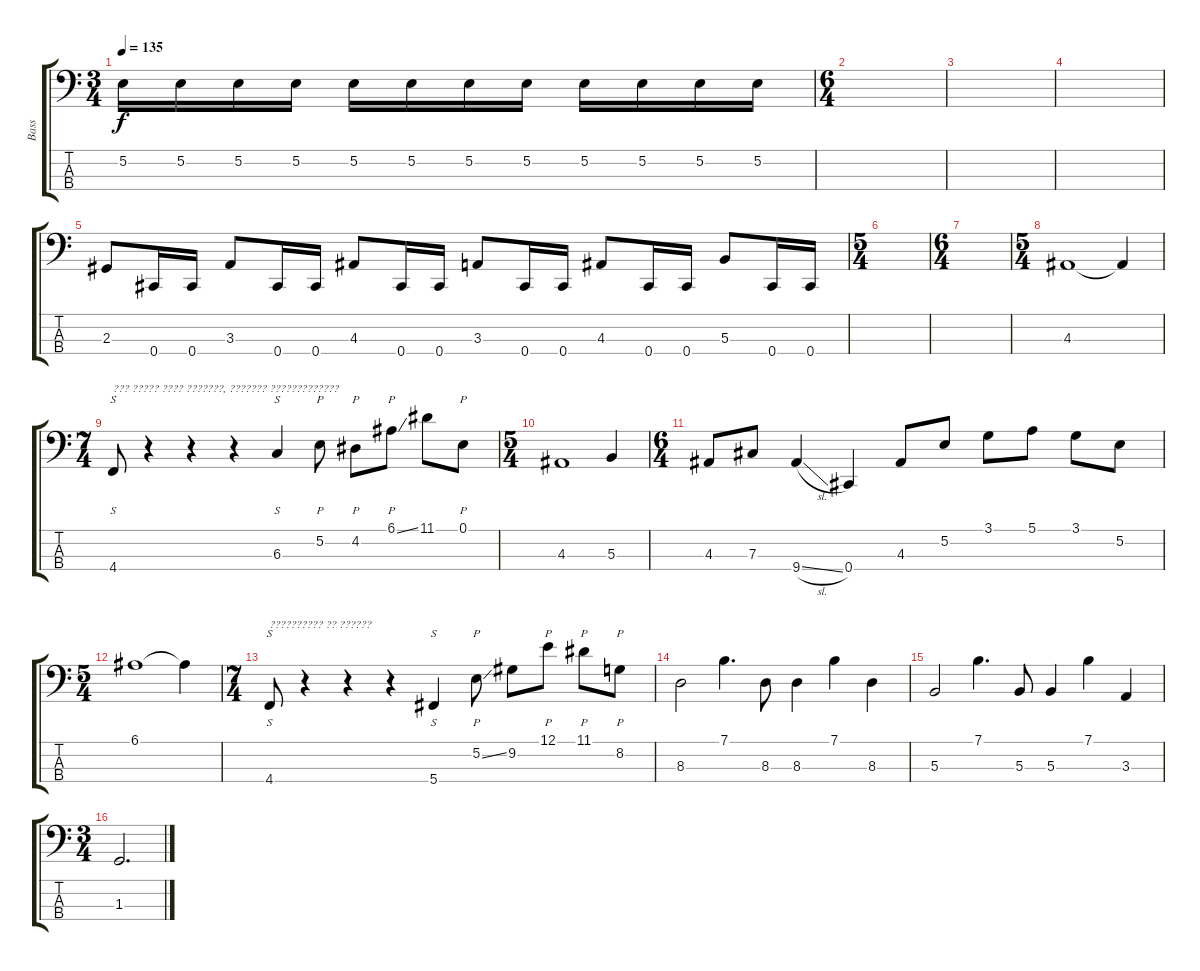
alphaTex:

\track ("Bass" "Bass") {mute instrument electricbassfinger}
\staff {score tabs}
\tuning (E2 B1 Gb1 Db1) {hide}
\ts (3 4)
\tempo 135
\clef f4
\ks c
5.2.16{dy f} 5.2.16 5.2.16 5.2.16 5.2.16 5.2.16 5.2.16 5.2.16 5.2.16 5.2.16 5.2.16 5.2.16 |
\ts (6 4)
|
|
|
2.3.8 0.4.16 0.4.16 3.3.8 0.4.16 0.4.16 4.3.8 0.4.16 0.4.16 3.3.8 0.4.16 0.4.16 4.3.8 0.4.16 0.4.16 5.3.8 0.4.16 0.4.16 |
\ts (5 4)
|
\ts (6 4)
|
\ts (5 4)
4.3.1 4.3{t}.4 |
\ts (7 4)
4.4.8{s txt "??? ????? ???? ???????, ??????? ????????????? "} r.4 r.4 r.4 6.3.4{s} 5.2.8{p} 4.2.8{p} 6.1{ss}.8{p} 11.1.8 0.1.8{p} |
\ts (5 4)
4.3.1 5.3.4 |
\ts (6 4)
4.3.8 7.3.8 9.4{sl}.4 0.4.4 4.3.8 5.2.8 3.1.8 5.1.8 3.1.8 5.2.8 |
\ts (5 4)
6.1.1 6.1{t}.4 |
\ts (7 4)
4.4.8{s txt "?????????? ?? ??????"} r.4 r.4 r.4 5.4.4{s} 5.2{ss}.8{p} 9.2.8 12.1.8{p} 11.1.8{p} 8.2.8{p} |
8.3.2 7.1.4{d} 8.3.8 8.3.4 7.1.4 8.3.4 |
5.3.2 7.1.4{d} 5.3.8 5.3.4 7.1.4 3.3.4 |
\ts (3 4)
1.3.2{d}
